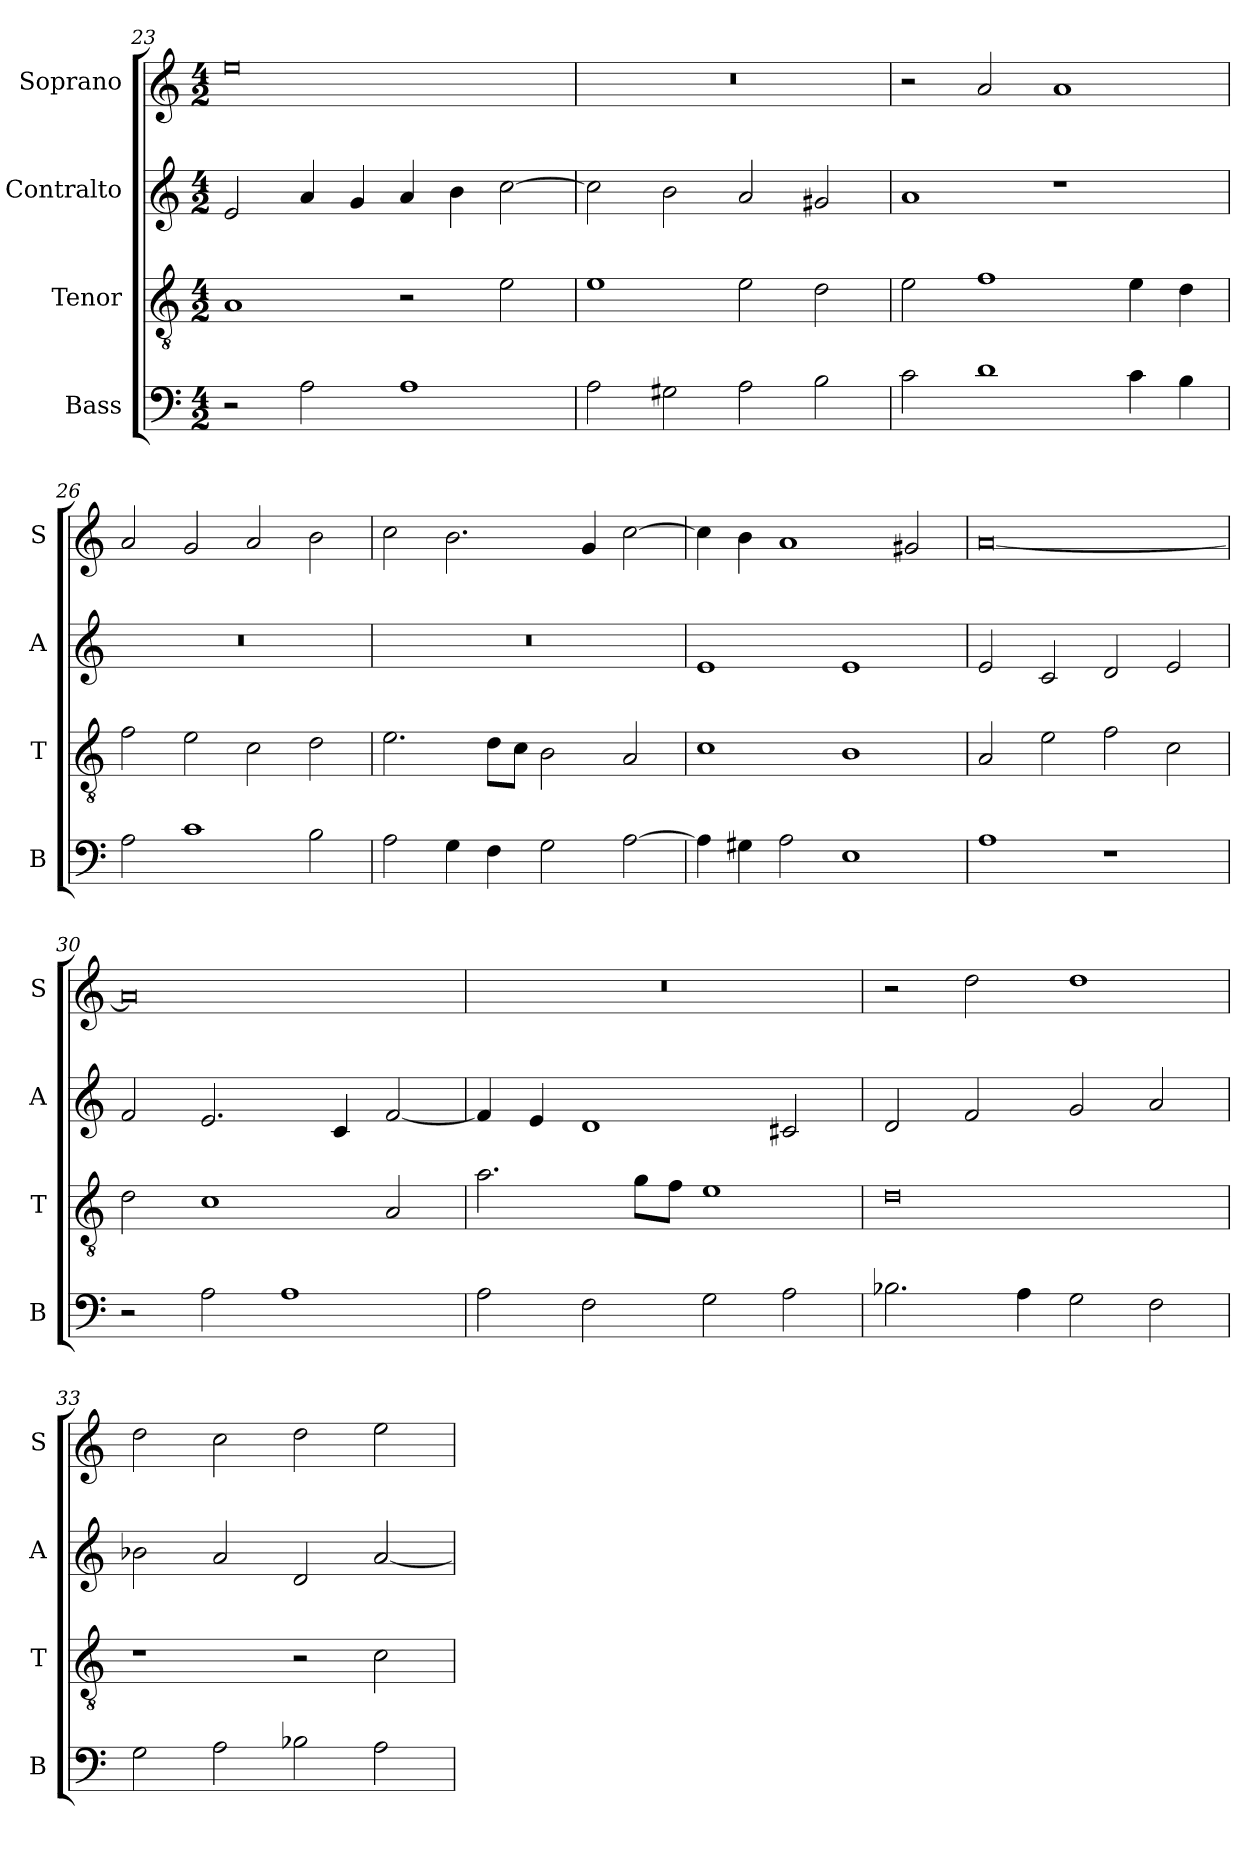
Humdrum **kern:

**kern	**kern	**kern	**kern
*part4	*part3	*part2	*part1
*staff4	*staff3	*staff2	*staff1
*I"Bass	*I"Tenor	*I"Contralto	*I"Soprano
*I'B	*I'T	*I'A	*I'S
*clefF4	*clefGv2	*clefG2	*clefG2
*k[]	*k[]	*k[]	*k[]
*A:aeo	*A:aeo	*A:aeo	*A:aeo
*M4/2	*M4/2	*M4/2	*M4/2
=23	=23	=23	=23
2r	1A	2e	0ee
2A	.	4a	.
.	.	4g	.
1A	2r	4a	.
.	.	4b	.
.	2e	[2cc	.
=24	=24	=24	=24
2A	1e	2cc]	0r
2G#X	.	2b	.
2A	2e	2a	.
2B	2d	2g#X	.
=25	=25	=25	=25
2c	2e	1a	2r
1d	1f	.	2a
.	.	1r	1a
4c	4e	.	.
4B	4d	.	.
=26	=26	=26	=26
2A	2f	0r	2a
1c	2e	.	2g
.	2c	.	2a
2B	2d	.	2b
=27	=27	=27	=27
2A	2.e	0r	2cc
4G	.	.	2.b
4F	8d\L	.	.
.	8c\J	.	.
2G	2B	.	.
.	.	.	4g
[2A	2A	.	[2cc
=28	=28	=28	=28
4A]	1c	1e	4cc]
4G#X	.	.	4b
2A	.	.	1a
1E	1B	1e	.
.	.	.	2g#X
=29	=29	=29	=29
1A	2A	2e	[0a
.	2e	2c	.
1r	2f	2d	.
.	2c	2e	.
=30	=30	=30	=30
2r	2d	2f	0a]
2A	1c	2.e	.
1A	.	.	.
.	.	4c	.
.	2A	[2f	.
=31	=31	=31	=31
2A	2.a	4f]	0r
.	.	4e	.
2F	.	1d	.
.	8g\L	.	.
.	8f\J	.	.
2G	1e	.	.
2A	.	2c#X	.
=32	=32	=32	=32
2.B-X	0d	2d	2r
.	.	2f	2dd
4A	.	.	.
2G	.	2g	1dd
2F	.	2a	.
=33	=33	=33	=33
2G	1r	2b-X	2dd
2A	.	2a	2cc
2B-X	2r	2d	2dd
2A	2c	[2a	2ee
=	=	=	=
*-	*-	*-	*-
